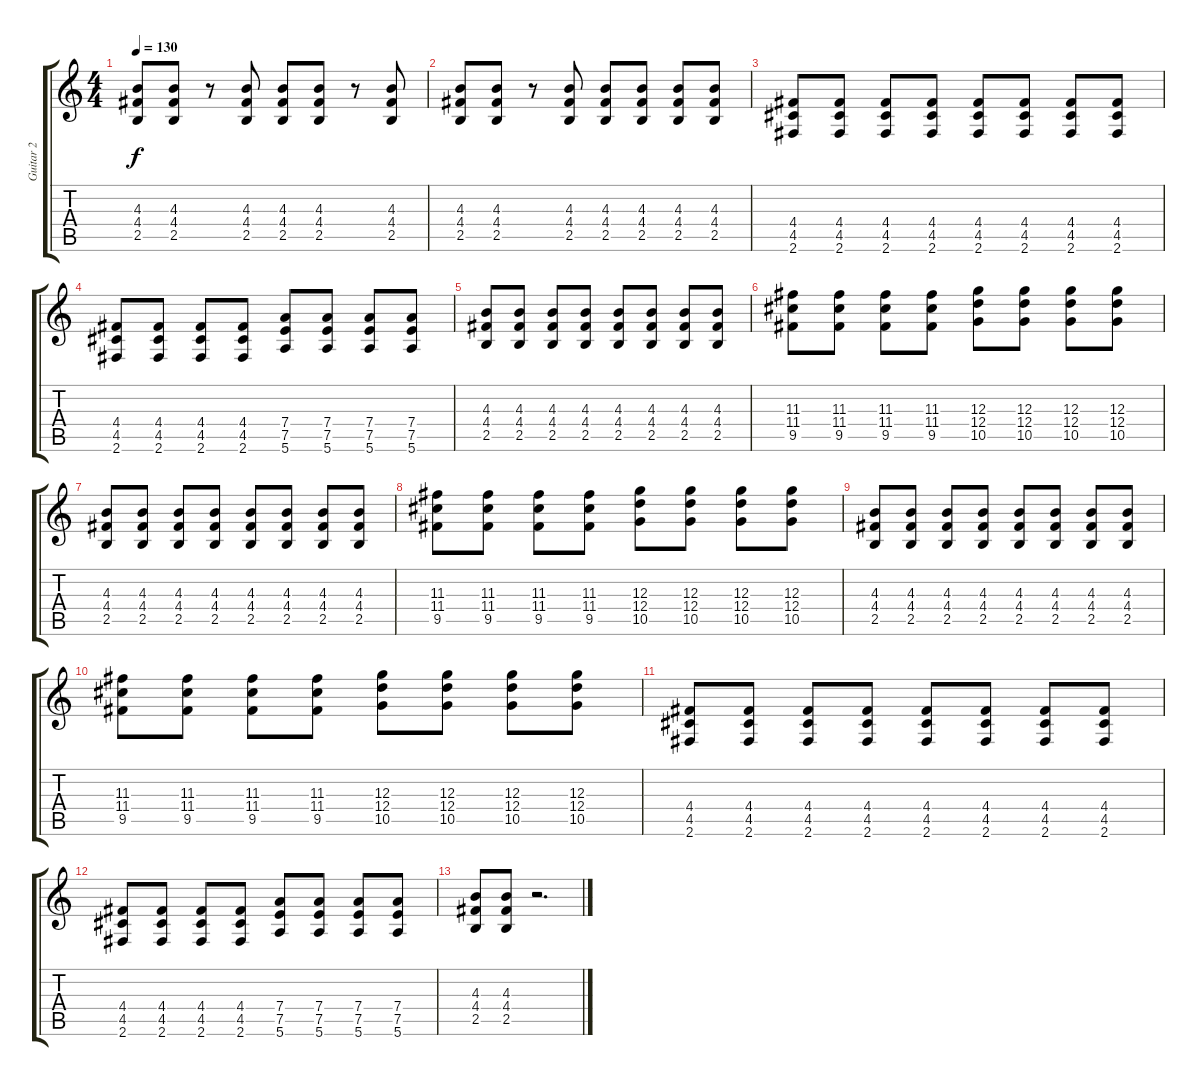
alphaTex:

\track ("Guitar 2" "Guitar 2") {instrument overdrivenguitar}
\staff {score tabs}
\tuning (E4 B3 G3 D3 A2 E2) {hide}
\ts (4 4)
\tempo 130
\clef g2
\ks c
(4.3 4.4 2.5).8{dy f} (4.3 4.4 2.5).8 r.8 (4.3 4.4 2.5).8 (4.3 4.4 2.5).8 (4.3 4.4 2.5).8 r.8 (4.3 4.4 2.5).8 |
(4.3 4.4 2.5).8 (4.3 4.4 2.5).8 r.8 (4.3 4.4 2.5).8 (4.3 4.4 2.5).8 (4.3 4.4 2.5).8 (4.3 4.4 2.5).8 (4.3 4.4 2.5).8 |
(4.4 4.5 2.6).8 (4.4 4.5 2.6).8 (4.4 4.5 2.6).8 (4.4 4.5 2.6).8 (4.4 4.5 2.6).8 (4.4 4.5 2.6).8 (4.4 4.5 2.6).8 (4.4 4.5 2.6).8 |
(4.4 4.5 2.6).8 (4.4 4.5 2.6).8 (4.4 4.5 2.6).8 (4.4 4.5 2.6).8 (7.4 7.5 5.6).8 (7.4 7.5 5.6).8 (7.4 7.5 5.6).8 (7.4 7.5 5.6).8 |
(4.3 4.4 2.5).8 (4.3 4.4 2.5).8 (4.3 4.4 2.5).8 (4.3 4.4 2.5).8 (4.3 4.4 2.5).8 (4.3 4.4 2.5).8 (4.3 4.4 2.5).8 (4.3 4.4 2.5).8 |
(11.3 11.4 9.5).8 (11.3 11.4 9.5).8 (11.3 11.4 9.5).8 (11.3 11.4 9.5).8 (12.3 12.4 10.5).8 (12.3 12.4 10.5).8 (12.3 12.4 10.5).8 (12.3 12.4 10.5).8 |
(4.3 4.4 2.5).8 (4.3 4.4 2.5).8 (4.3 4.4 2.5).8 (4.3 4.4 2.5).8 (4.3 4.4 2.5).8 (4.3 4.4 2.5).8 (4.3 4.4 2.5).8 (4.3 4.4 2.5).8 |
(11.3 11.4 9.5).8 (11.3 11.4 9.5).8 (11.3 11.4 9.5).8 (11.3 11.4 9.5).8 (12.3 12.4 10.5).8 (12.3 12.4 10.5).8 (12.3 12.4 10.5).8 (12.3 12.4 10.5).8 |
(4.3 4.4 2.5).8 (4.3 4.4 2.5).8 (4.3 4.4 2.5).8 (4.3 4.4 2.5).8 (4.3 4.4 2.5).8 (4.3 4.4 2.5).8 (4.3 4.4 2.5).8 (4.3 4.4 2.5).8 |
(11.3 11.4 9.5).8 (11.3 11.4 9.5).8 (11.3 11.4 9.5).8 (11.3 11.4 9.5).8 (12.3 12.4 10.5).8 (12.3 12.4 10.5).8 (12.3 12.4 10.5).8 (12.3 12.4 10.5).8 |
(4.4 4.5 2.6).8 (4.4 4.5 2.6).8 (4.4 4.5 2.6).8 (4.4 4.5 2.6).8 (4.4 4.5 2.6).8 (4.4 4.5 2.6).8 (4.4 4.5 2.6).8 (4.4 4.5 2.6).8 |
(4.4 4.5 2.6).8 (4.4 4.5 2.6).8 (4.4 4.5 2.6).8 (4.4 4.5 2.6).8 (7.4 7.5 5.6).8 (7.4 7.5 5.6).8 (7.4 7.5 5.6).8 (7.4 7.5 5.6).8 |
(4.3 4.4 2.5).8 (4.3 4.4 2.5).8 r.2{d}
